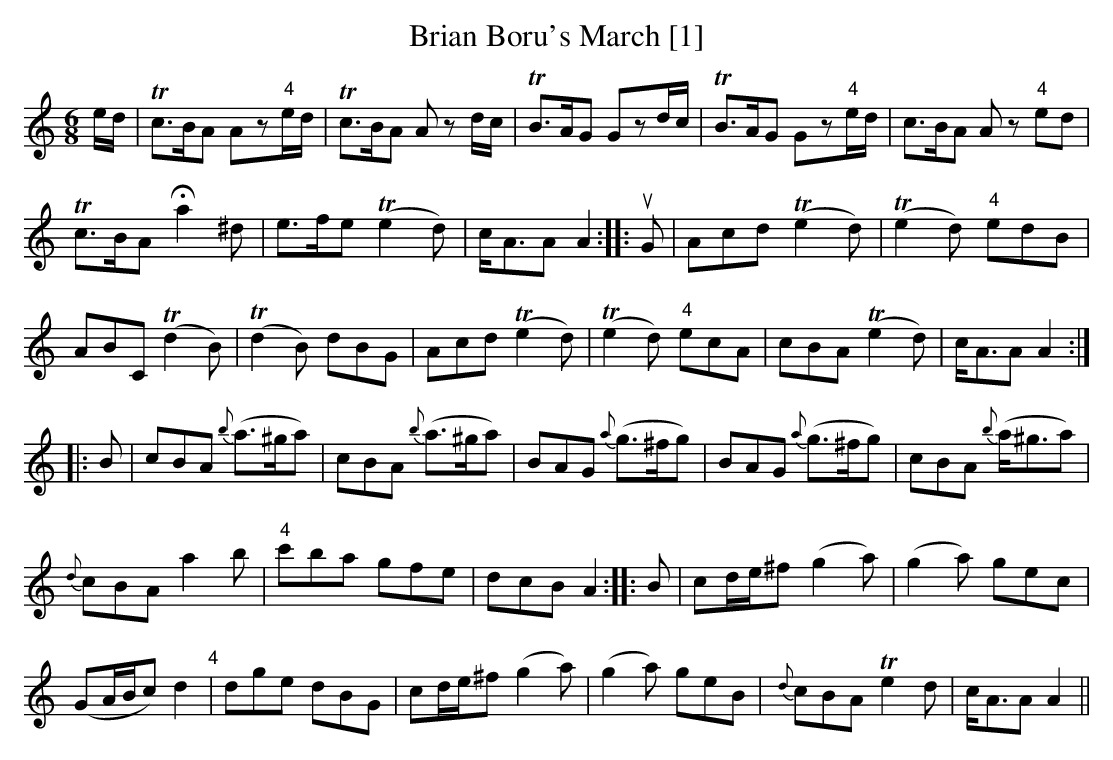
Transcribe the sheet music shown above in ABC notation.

X:1
T:Brian Boru's March [1]
M:6/8
L:1/8
K:Amin
e/d/|Tc>BA Az"4"e/d/|Tc>BA Az d/c/|TB>AG Gzd/c/|TB>AG Gz"4"e/d/|c>BA A z"4"ed|
Tc>BA !fermata!a2^d|e>fe T(e2d)|c<AA A2::uG|Acd T(e2d)|T(e2d) "4"edB|
ABC T(d2B)|T(d2B) dBG|Acd T(e2d)|T(e2d) "4"ecA|cBA T(e2d)|c<AA A2:|
|:B|cBA {b}(a>^ga)|cBA {b}(a>^ga)|BAG {a}(g>^fg) |BAG {a}(g>^fg)|cBA {b}(a<^ga)|
{d}cBA a2-b|"4"c'ba gfe|dcB A2::B|cd/e/^f (g2a)|(g2a) gec|
(GA/B/c) d2"4"|dge dBG|cd/e/^f (g2a)|(g2a) geB|{d}cBA Te2d|c<AA A2||
